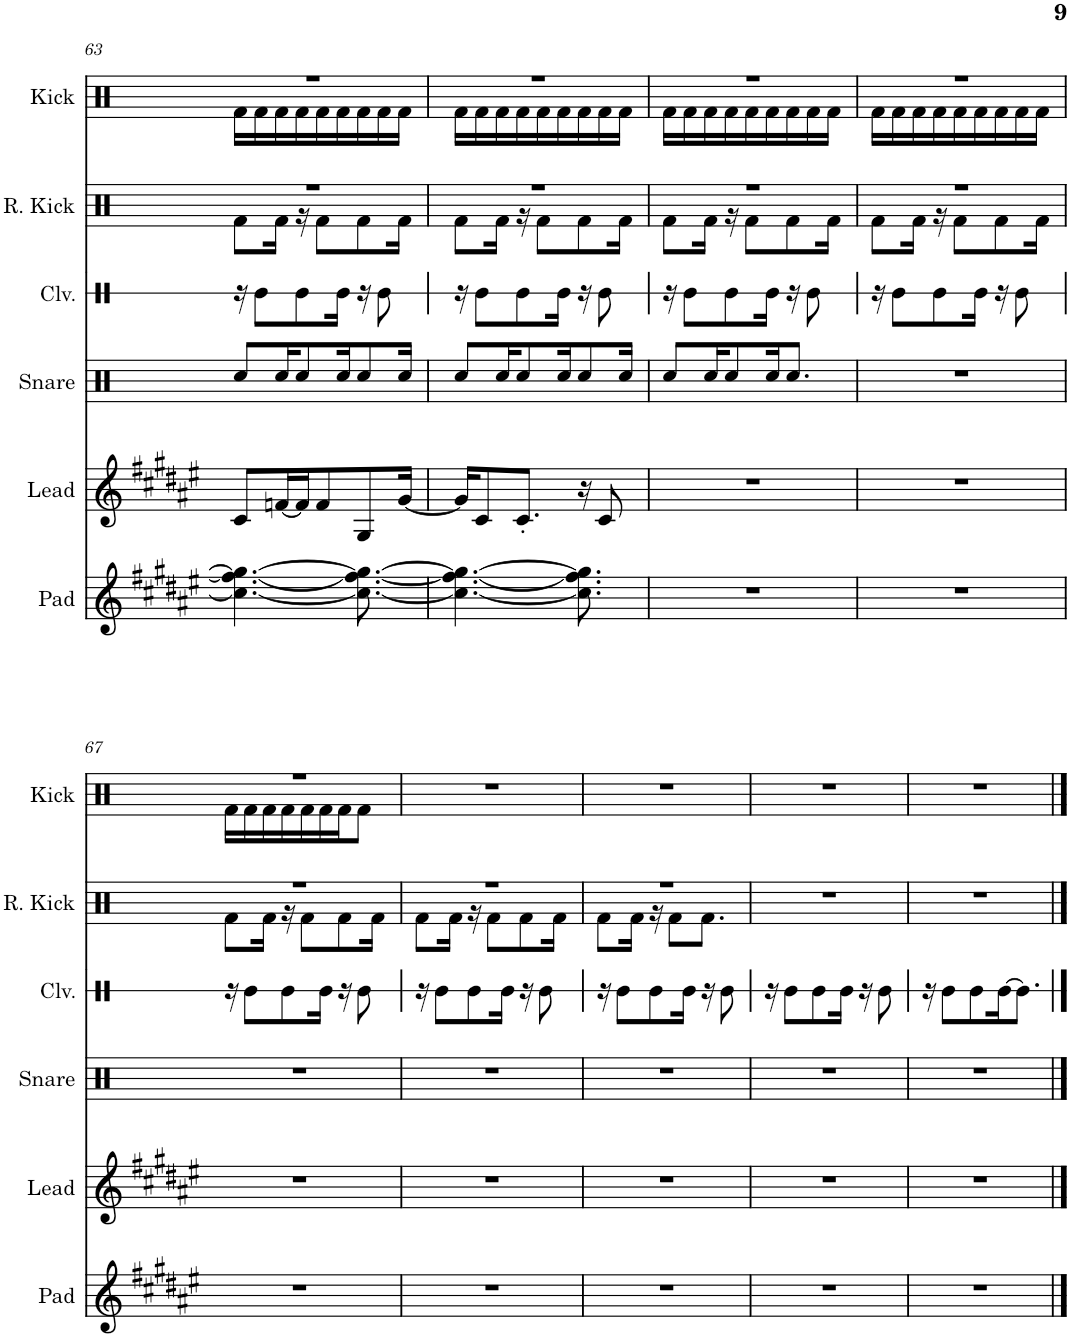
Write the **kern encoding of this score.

**kern	**kern	**kern	**kern	**kern	**kern
*part6	*part5	*part4	*part3	*part2	*part1
*staff6	*staff5	*staff4	*staff3	*staff2	*staff1
*I"Pad	*I"Lead	*I"Snare	*I"Claves	*I"Reverb Kick	*I"Kick
*I'Pad	*I'Lead	*I'Snare	*I'Clv.	*I'R. Kick	*I'Kick
!!LO:PB:g=z
*clefG2	*clefG2	*clefX	*clefX	*clefX	*clefX
*k[f#c#g#d#a#e#]	*k[f#c#g#d#a#e#]	*k[f#c#g#d#a#e#]	*k[f#c#g#d#a#e#]	*k[f#c#g#d#a#e#]	*k[f#c#g#d#a#e#]
*M9/16	*M9/16	*M9/16	*M9/16	*M9/16	*M9/16
=63	=63	=63	=63	=63	=63
*	*	*	*	*^	*^
4.cc#\_ 4.ff\_ 4.gg#\_	8c#/L	8Rcc/L	16r	16%9r	8Rf\L	16%9r	16Rf\LL
.	.	.	8Re\L	.	.	.	16Rf\
.	[16fn/L	16Rcc/K	.	.	16Rf\Jk	.	16Rf\
.	16f/J]	8Rcc/	8Re\	.	16r	.	16Rf\
.	8f/	.	.	.	8Rf\L	.	16Rf\
.	.	16Rcc/K	16Re\Jk	.	.	.	16Rf\
8.cc#\_ 8.ff\_ 8.gg#\_	8G#/	8Rcc/	16r	.	8Rf\	.	16Rf\
.	.	.	8Re\	.	.	.	16Rf\
.	[16g#/Jk	16Rcc/Jk	.	.	16Rf\Jk	.	16Rf\JJ
=64	=64	=64	=64	=64	=64	=64	=64
4.cc#\_ 4.ff\_ 4.gg#\_	16g#/KL]	8Rcc/L	16r	16%9r	8Rf\L	16%9r	16Rf\LL
.	8c#/	.	8Re\L	.	.	.	16Rf\
.	.	16Rcc/K	.	.	16Rf\Jk	.	16Rf\
.	8.c#'/J	8Rcc/	8Re\	.	16r	.	16Rf\
.	.	.	.	.	8Rf\L	.	16Rf\
.	.	16Rcc/K	16Re\Jk	.	.	.	16Rf\
8.cc#\] 8.ff\] 8.gg#\]	16r	8Rcc/	16r	.	8Rf\	.	16Rf\
.	8c#/	.	8Re\	.	.	.	16Rf\
.	.	16Rcc/Jk	.	.	16Rf\Jk	.	16Rf\JJ
=65	=65	=65	=65	=65	=65	=65	=65
16%9r	16%9r	8Rcc/L	16r	16%9r	8Rf\L	16%9r	16Rf\LL
.	.	.	8Re\L	.	.	.	16Rf\
.	.	16Rcc/K	.	.	16Rf\Jk	.	16Rf\
.	.	8Rcc/	8Re\	.	16r	.	16Rf\
.	.	.	.	.	8Rf\L	.	16Rf\
.	.	16Rcc/K	16Re\Jk	.	.	.	16Rf\
.	.	8.Rcc/J	16r	.	8Rf\	.	16Rf\
.	.	.	8Re\	.	.	.	16Rf\
.	.	.	.	.	16Rf\Jk	.	16Rf\JJ
=66	=66	=66	=66	=66	=66	=66	=66
16%9r	16%9r	16%9r	16r	16%9r	8Rf\L	16%9r	16Rf\LL
.	.	.	8Re\L	.	.	.	16Rf\
.	.	.	.	.	16Rf\Jk	.	16Rf\
.	.	.	8Re\	.	16r	.	16Rf\
.	.	.	.	.	8Rf\L	.	16Rf\
.	.	.	16Re\Jk	.	.	.	16Rf\
.	.	.	16r	.	8Rf\	.	16Rf\
.	.	.	8Re\	.	.	.	16Rf\
.	.	.	.	.	16Rf\Jk	.	16Rf\JJ
!!LO:LB:g=z	!!
=67	=67	=67	=67	=67	=67	=67	=67
16%9r	16%9r	16%9r	16r	16%9r	8Rf\L	16%9r	16Rf\LL
.	.	.	8Re\L	.	.	.	16Rf\
.	.	.	.	.	16Rf\Jk	.	16Rf\
.	.	.	8Re\	.	16r	.	16Rf\
.	.	.	.	.	8Rf\L	.	16Rf\
.	.	.	16Re\Jk	.	.	.	16Rf\
.	.	.	16r	.	8Rf\	.	16Rf\J
.	.	.	8Re\	.	.	.	8Rf\J
.	.	.	.	.	16Rf\Jk	.	.
*	*	*	*	*	*	*v	*v
=68	=68	=68	=68	=68	=68	=68
16%9r	16%9r	16%9r	16r	16%9r	8Rf\L	16%9r
.	.	.	8Re\L	.	.	.
.	.	.	.	.	16Rf\Jk	.
.	.	.	8Re\	.	16r	.
.	.	.	.	.	8Rf\L	.
.	.	.	16Re\Jk	.	.	.
.	.	.	16r	.	8Rf\	.
.	.	.	8Re\	.	.	.
.	.	.	.	.	16Rf\Jk	.
=69	=69	=69	=69	=69	=69	=69
16%9r	16%9r	16%9r	16r	16%9r	8Rf\L	16%9r
.	.	.	8Re\L	.	.	.
.	.	.	.	.	16Rf\Jk	.
.	.	.	8Re\	.	16r	.
.	.	.	.	.	8Rf\L	.
.	.	.	16Re\Jk	.	.	.
.	.	.	16r	.	8.Rf\J	.
.	.	.	8Re\	.	.	.
*	*	*	*	*v	*v	*
=70	=70	=70	=70	=70	=70
16%9r	16%9r	16%9r	16r	16%9r	16%9r
.	.	.	8Re\L	.	.
.	.	.	8Re\	.	.
.	.	.	16Re\Jk	.	.
.	.	.	16r	.	.
.	.	.	8Re\	.	.
=71	=71	=71	=71	=71	=71
16%9r	16%9r	16%9r	16r	16%9r	16%9r
.	.	.	8Re\L	.	.
.	.	.	8Re\	.	.
.	.	.	[16Re\K	.	.
.	.	.	8.Re\J]	.	.
==	==	==	==	==	==
*-	*-	*-	*-	*-	*-
